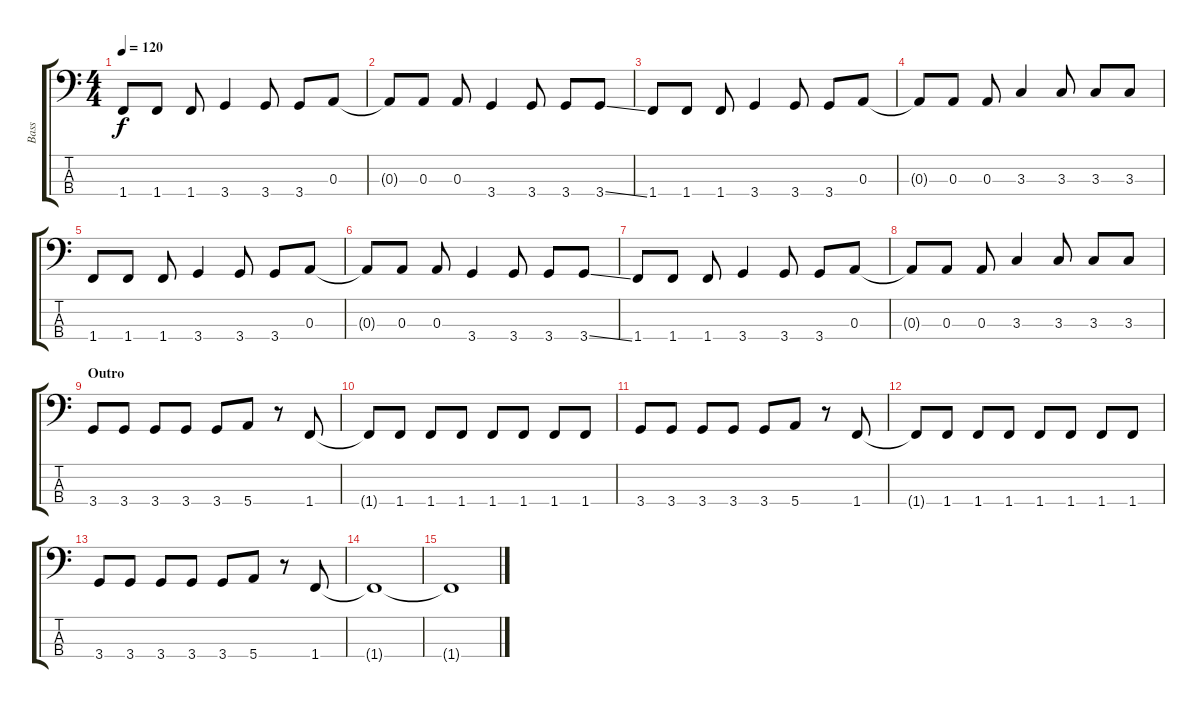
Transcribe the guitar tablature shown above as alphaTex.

\track ("Bass" "Bass") {instrument electricbassfinger}
\staff {score tabs}
\tuning (G2 D2 A1 E1) {hide}
\ts (4 4)
\tempo 120
\clef f4
\ks c
1.4.8{dy f} 1.4.8 1.4.8 3.4.4 3.4.8 3.4.8 0.3.8 |
0.3{t}.8 0.3.8 0.3.8 3.4.4 3.4.8 3.4.8 3.4{ss}.8 |
1.4.8 1.4.8 1.4.8 3.4.4 3.4.8 3.4.8 0.3.8 |
0.3{t}.8 0.3.8 0.3.8 3.3.4 3.3.8 3.3.8 3.3.8 |
1.4.8 1.4.8 1.4.8 3.4.4 3.4.8 3.4.8 0.3.8 |
0.3{t}.8 0.3.8 0.3.8 3.4.4 3.4.8 3.4.8 3.4{ss}.8 |
1.4.8 1.4.8 1.4.8 3.4.4 3.4.8 3.4.8 0.3.8 |
0.3{t}.8 0.3.8 0.3.8 3.3.4 3.3.8 3.3.8 3.3.8 |
\section ("" "Outro")
3.4.8 3.4.8 3.4.8 3.4.8 3.4.8 5.4.8 r.8 1.4.8 |
1.4{t}.8 1.4.8 1.4.8 1.4.8 1.4.8 1.4.8 1.4.8 1.4.8 |
3.4.8 3.4.8 3.4.8 3.4.8 3.4.8 5.4.8 r.8 1.4.8 |
1.4{t}.8 1.4.8 1.4.8 1.4.8 1.4.8 1.4.8 1.4.8 1.4.8 |
3.4.8 3.4.8 3.4.8 3.4.8 3.4.8 5.4.8 r.8 1.4.8 |
1.4{t}.1 |
1.4{t}.1
